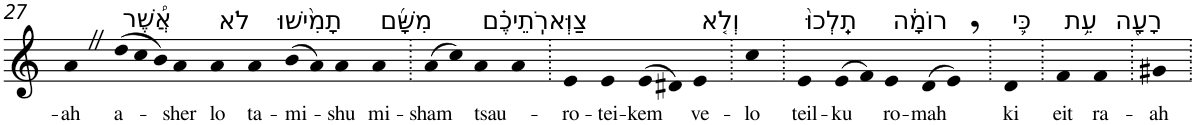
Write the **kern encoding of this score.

**kern	**text
*part1	*part1
*staff1	*staff1
*I"Piano	*
*I'Pno	*
!!LO:PB:g=z
*clefG2	*
*k[]	*
=27	=27
!	!LO:LY:b
4aZ	-ah
!LO:TX:a:t=אֲ֠שֶׁר	!
!	!LO:LY:b
(>12dd	a-
12cc	.
12b)	.
!	!LO:LY:b
4a	-sher
!LO:TX:a:t=לֹא	!
!	!LO:LY:b
4a	lo
!LO:TX:a:t=תָמִ֨ישׁוּ	!
!	!LO:LY:b
4a	ta-
!	!LO:LY:b
(>8b	-mi-
8a)	.
!	!LO:LY:b
4a	-shu
!LO:TX:a:t=מִשָּׁ֜ם	!
!	!LO:LY:b
4a	mi-
=28.	=28.
!	!LO:LY:b
(>8a	-sham
8cc)	.
!LO:TX:a:t=צַוְּארֹֽתֵיכֶ֗ם	!
!	!LO:LY:b
4a	tsau-
4a	.
=29.	=29.
!	!LO:LY:b
4e	-ro-
!	!LO:LY:b
4e	-tei-
!	!LO:LY:b
(>8e	-kem
8d#X)	.
!LO:TX:a:t=וְלֹ֤א	!
!	!LO:LY:b
4e	ve-
=30.	=30.
!	!LO:LY:b
4cc	-lo
=31.	=31.
!LO:TX:a:t=תֵֽלְכוּ֙	!
!	!LO:LY:b
4e	teil-
!	!LO:LY:b
(>8e	-ku
8f)	.
!LO:TX:a:t=רוֹמָ֔ה	!
!	!LO:LY:b
4e	ro-
!	!LO:LY:b
(>8d	-mah
8e,)	.
=32.	=32.
!LO:TX:a:t=כִּ֛י	!
!	!LO:LY:b
4d	ki
=33.	=33.
!LO:TX:a:t=עֵ֥ת	!
!	!LO:LY:b
4f	eit
!LO:TX:a:t=רָעָ֖ה	!
!	!LO:LY:b
4f	ra-
=34.	=34.
!	!LO:LY:b
4g#X	-ah
=.	=.
*-	*-
